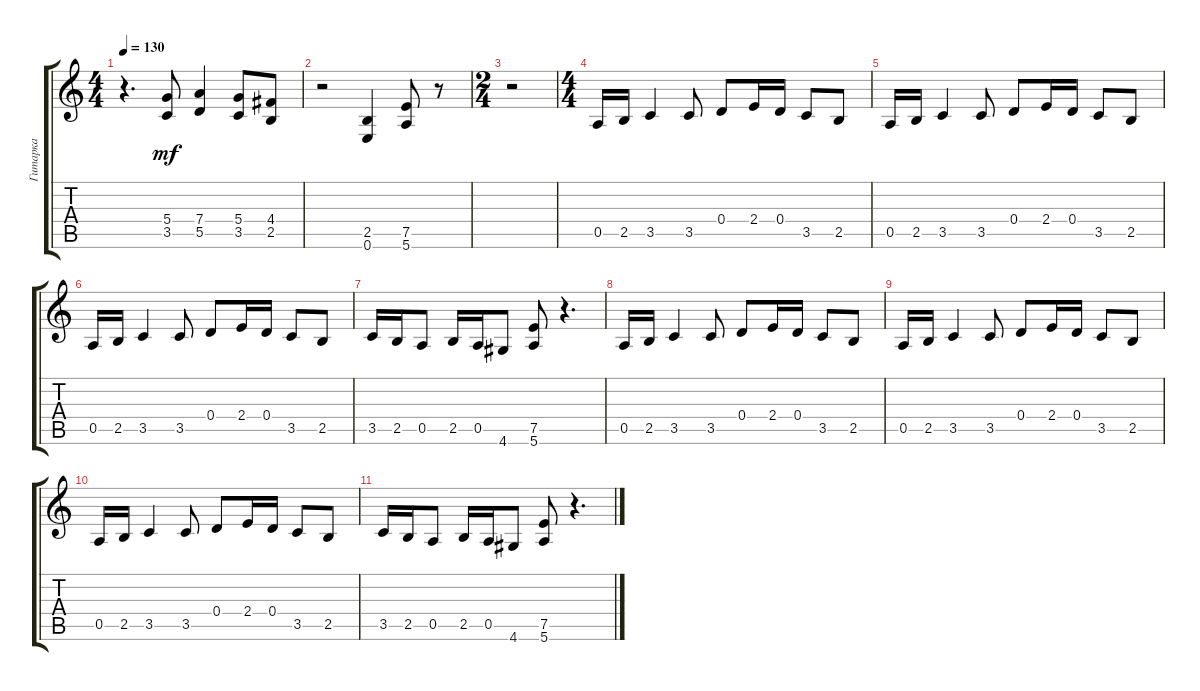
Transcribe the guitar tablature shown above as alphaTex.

\track ("Гитарка" "Гитарка") {instrument distortionguitar}
\staff {score tabs}
\tuning (E4 B3 G3 D3 A2 E2) {hide}
\ts (4 4)
\tempo 130
\clef g2
\ks c
r.4{d dy mf} (5.4 3.5).8 (7.4 5.5).4 (5.4 3.5).8 (4.4 2.5).8 |
r.2 (2.5 0.6).4 (7.5 5.6).8 r.8 |
\ts (2 4)
r.2 |
\ts (4 4)
0.5.16 2.5.16 3.5.4 3.5.8 0.4.8 2.4.16 0.4.16 3.5.8 2.5.8 |
0.5.16 2.5.16 3.5.4 3.5.8 0.4.8 2.4.16 0.4.16 3.5.8 2.5.8 |
0.5.16 2.5.16 3.5.4 3.5.8 0.4.8 2.4.16 0.4.16 3.5.8 2.5.8 |
3.5.16 2.5.16 0.5.8 2.5.16 0.5.16 4.6.8 (7.5 5.6).8 r.4{d} |
0.5.16 2.5.16 3.5.4 3.5.8 0.4.8 2.4.16 0.4.16 3.5.8 2.5.8 |
0.5.16 2.5.16 3.5.4 3.5.8 0.4.8 2.4.16 0.4.16 3.5.8 2.5.8 |
0.5.16 2.5.16 3.5.4 3.5.8 0.4.8 2.4.16 0.4.16 3.5.8 2.5.8 |
3.5.16 2.5.16 0.5.8 2.5.16 0.5.16 4.6.8 (7.5 5.6).8 r.4{d}
